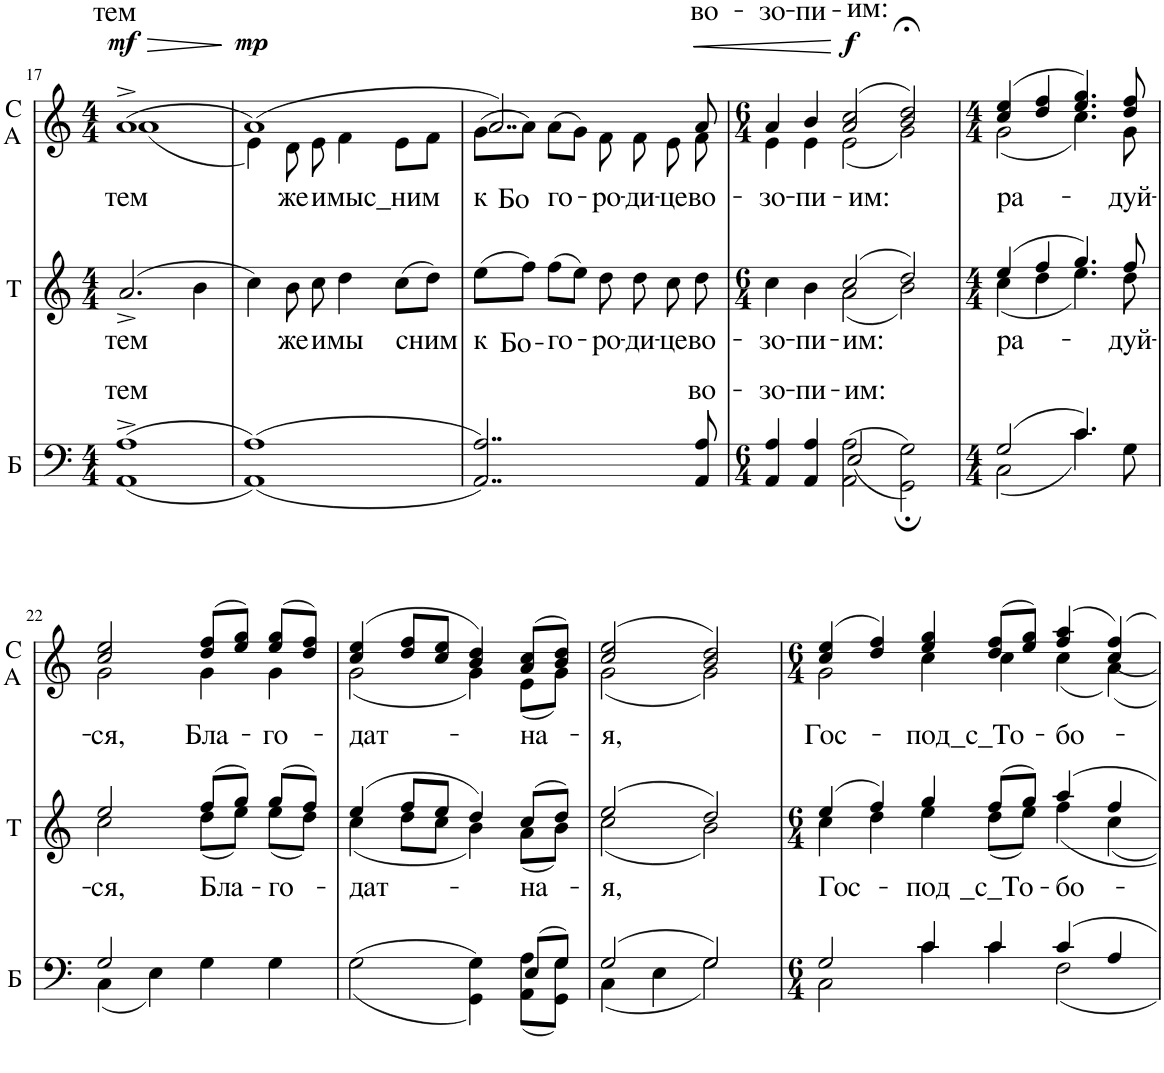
**kern	**text	**kern	**text	**kern	**text	**text	**dynam
*part3	*part3	*part2	*part2	*part1	*part1	*part1	*part1
*staff3	*staff3	*staff2	*staff2	*staff1	*staff1	*staff1	*staff1
*I"Б	*	*I"T	*	*I"C A	*	*	*
*	*	*I'T	*	*I'C A	*	*	*
!!LO:PB:g=z
*clefF4	*	*clefG2	*	*clefG2	*	*	*
*k[]	*	*k[]	*	*k[]	*	*	*
*M4/4	*	*M4/4	*	*M4/4	*	*	*
=17	=17	=17	=17	=17	=17	=17	=17
!	!LO:LY:a	!	!LO:LY:b	!	!LO:LY:b	!LO:LY:a	!LO:HP:b
*	*	*	*	*^	*	*	*
!	!	!	!	!	!	!	!	!LO:DY:n=1:a
((<1AA^ 1A^	тем	(2.a^/	тем	(1a^	(1a	тем	тем	> mf
.	.	4b\	.	.	.	.	.	.
=18	=18	=18	=18	=18	=18	=18	=18	=18
!	!	!	!	!	!	!	!	!LO:DY:a
((<1AA 1A))	.	4cc\)	.	(1a)	4e\)	.	.	mp
!	!	!	!LO:LY:b	!	!	!LO:LY:b	!	!
.	.	8b\	же	.	8d\	же	.	.
!	!	!	!LO:LY:b	!	!	!LO:LY:b	!	!
.	.	8cc\	и	.	8e\	и	.	.
!	!	!	!LO:LY:b	!	!	!LO:LY:b	!	!
.	.	4dd\	мы	.	4f\	мы	.	.
!	!	!	!LO:LY:b	!	!	!LO:LY:b	!	!
.	.	(8cc\L	с	.	8e\L	с_ним	.	.
!	!	!	!LO:LY:b	!	!	!	!	!
.	.	8dd\J)	ним	.	8f\J	.	.	.
=19	=19	=19	=19	=19	=19	=19	=19	=19
!	!	!	!LO:LY:b	!	!	!LO:LY:b	!	!
2..AA/ 2..A/))	.	(8ee\L	к	2..a/)	(>8g\L	к	.	.
!	!	!	!LO:LY:b	!	!	!LO:LY:b	!	!
.	.	8ff\J)	Бо-	.	8a\J)	Бо	.	.
!	!	!	!LO:LY:b	!	!	!LO:LY:b	!	!
.	.	(8ff\L	-го-	.	(>8a\L	го-	.	.
.	.	8ee\J)	.	.	8g\J)	.	.	.
!	!	!	!LO:LY:b	!	!	!LO:LY:b	!	!
.	.	8dd\	ро-	.	8f\	ро-	.	.
!	!	!	!LO:LY:b	!	!	!LO:LY:b	!	!
.	.	8dd\	-ди-	.	8f\	-ди-	.	.
!	!	!	!LO:LY:b	!	!	!LO:LY:b	!	!
.	.	8cc\	-це	.	8e\	-це	.	.
!	!LO:LY:a	!	!LO:LY:b	!	!	!LO:LY:b	!LO:LY:a	!
8AA/ 8A/	во-	8dd\	во-	8a/	8f\	во-	во-	.
=20	=20	=20	=20	=20	=20	=20	=20	=20
*M6/4	*	*M6/4	*	*M6/4	*	*	*	*
!	!LO:LY:a	!	!LO:LY:b	!	!	!LO:LY:b	!LO:LY:a	!
*^	*	*^	*	*	*	*	*	*
4AA/ 4A/	2ryy	-зо-	4cc\	2ryy	-зо-	4a/	4e\	-зо-	-зо-	.
!	!	!LO:LY:a	!	!	!LO:LY:b	!	!	!LO:LY:b	!LO:LY:a	!
4AA/ 4A/	.	-пи-	4b\	.	-пи-	4b/	4e\	-пи-	-пи-	.
!	!	!LO:LY:a	!	!	!LO:LY:b	!	!	!LO:LY:b	!LO:LY:a	!LO:DY:n=1:a
(2AA\ 2A\	(2E/	-им:	(2cc/	(2a\	-им:	(2a/ 2cc/	(2e\	-им:	-им:	] f
2GG\; 2G\;)	4ryy)	.	2dd/)	2b\)	.	2b/;< 2dd/;<)	2g\)	.	.	.
.	4ryy	.	.	.	.	.	.	.	.	.
=21	=21	=21	=21	=21	=21	=21	=21	=21	=21	=21
*M4/4	*	*	*M4/4	*	*	*M4/4	*	*	*	*
!	!	!	!	!	!LO:LY:b	!	!	!LO:LY:b	!	!
(2G/	(2C\	.	(4ee/	(4cc\	ра-	(4cc/ 4ee/	(2g\	ра-	.	.
.	.	.	4ff/	4dd\	.	4dd/ 4ff/	.	.	.	.
4.c/)	4.c\)	.	4.gg/)	4.ee\)	.	4.ee/ 4.gg/)	4.cc\)	.	.	.
!	!	!	!	!	!LO:LY:b	!	!	!LO:LY:b	!	!
8ryy	8G\	.	8ff/	8dd\	дуй-	8dd/ 8ff/	8g\	дуй-	.	.
!!LO:LB:g=z	!!
=22	=22	=22	=22	=22	=22	=22	=22	=22	=22	=22
!	!	!	!	!	!LO:LY:b	!	!	!LO:LY:b	!	!
2G/	(4C\	.	2ee/	2cc\	-ся,	2cc/ 2ee/	2g\	-ся,	.	.
.	4E\)	.	.	.	.	.	.	.	.	.
!	!	!	!	!	!LO:LY:b	!	!	!LO:LY:b	!	!
2ryy	4G\	.	(8ff/L	(8dd\L	Бла-	(8dd/ 8ff/L	4g\	Бла-	.	.
.	.	.	8gg/J)	8ee\J)	.	8ee/ 8gg/J)	.	.	.	.
!	!	!	!	!	!LO:LY:b	!	!	!LO:LY:b	!	!
.	4G\	.	(8gg/L	(8ee\L	го-	(8ee/ 8gg/L	4g\	-го-	.	.
.	.	.	8ff/J)	8dd\J)	.	8dd/ 8ff/J)	.	.	.	.
=23	=23	=23	=23	=23	=23	=23	=23	=23	=23	=23
!	!	!	!	!	!LO:LY:b	!	!	!LO:LY:b	!	!
((<2G\	2.ryy	.	(4ee/	(4cc\	дат-	(4cc/ 4ee/	(2g\	-дат-	.	.
.	.	.	8ff/L	8dd\L	.	8dd/ 8ff/L	.	.	.	.
.	.	.	8ee/J	8cc\J	.	8cc/ 8ee/J	.	.	.	.
4GG\ 4G\))	.	.	4dd/)	4b\)	.	4b/ 4dd/)	4g\)	.	.	.
!	!	!	!	!	!LO:LY:b	!	!	!LO:LY:b	!	!
(8E/L	(8AA\ 8A\L	.	(8cc/L	(8a\L	на-	(8a/ 8cc/L	(8e\L	на-	.	.
8G/J)	8GG\ 8G\J)	.	8dd/J)	8b\J)	.	8b/ 8dd/J)	8g\J)	.	.	.
=24	=24	=24	=24	=24	=24	=24	=24	=24	=24	=24
!	!	!	!	!	!LO:LY:b	!	!	!LO:LY:b	!	!
(2G/	(4C\	.	(2ee/	(2cc\	я,	(2cc/ 2ee/	(2g\	я,	.	.
.	4E\	.	.	.	.	.	.	.	.	.
2G/)	2G\)	.	2dd/)	2b\)	.	2b/ 2dd/)	2g\)	.	.	.
=25	=25	=25	=25	=25	=25	=25	=25	=25	=25	=25
*M6/4	*	*	*M6/4	*	*	*M6/4	*	*	*	*
!	!	!	!	!	!LO:LY:b	!	!	!LO:LY:b	!	!
2G/	2C\	.	(4ee/	4cc\	Гос-	(4cc/ 4ee/	2g\	Гос-	.	.
.	.	.	4ff/)	4dd\	.	4dd/ 4ff/)	.	.	.	.
!	!	!	!	!	!LO:LY:b	!	!	!LO:LY:b	!	!
4c/	4c\	.	4gg/	4ee\	под	4ee/ 4gg/	4cc\	-под	.	.
!	!	!	!	!	!LO:LY:b	!	!	!LO:LY:b	!	!
4c/	4c\	.	(8ff/L	(8dd\L	_с_То-	(8dd/ 8ff/L	4cc\	_с_То-	.	.
.	.	.	8gg/J)	8ee\J)	.	8ee/ 8gg/J)	.	.	.	.
!	!	!	!	!	!LO:LY:b	!	!	!LO:LY:b	!	!
4c/	2F\	.	4aa/	4ff\	бо-	(4ff/ 4aa/	(4cc\	-бо-	.	.
4A/	.	.	4ff/	4cc\	.	4cc/ 4ff/)	4a\)	.	.	.
*v	*v	*	*	*	*	*v	*v	*	*	*
*	*	*v	*v	*	*	*	*	*
=	=	=	=	=	=	=	=
*-	*-	*-	*-	*-	*-	*-	*-
